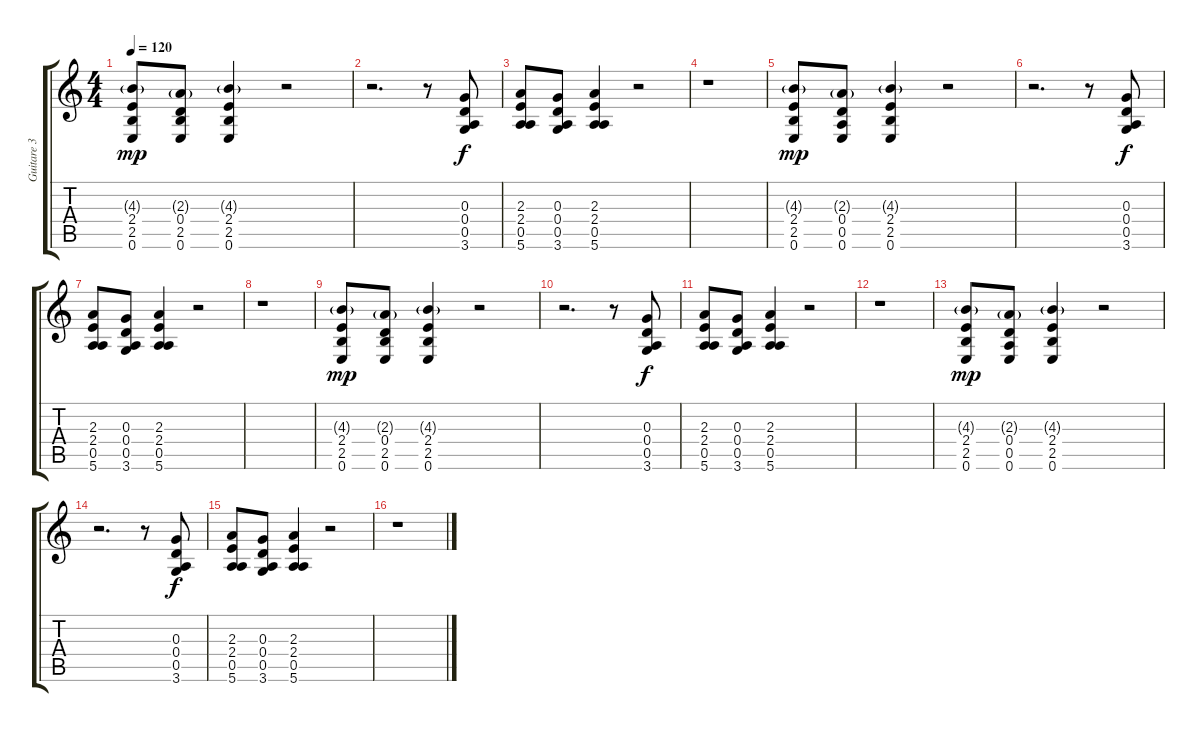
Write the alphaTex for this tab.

\track ("Guitare 3" "Guitare 3") {instrument distortionguitar}
\staff {score tabs}
\tuning (E4 B3 G3 D3 A2 E2) {hide}
\ts (4 4)
\tempo 120
\clef g2
\ks c
(4.3{g} 2.4 2.5 0.6).8{dy mp} (2.3{g} 0.4 2.5 0.6).8 (4.3{g} 2.4 2.5 0.6).4 r.2 |
r.2{d} r.8 (0.3 0.4 0.5 3.6).8{dy f} |
(2.3 2.4 0.5 5.6).8 (0.3 0.4 0.5 3.6).8 (2.3 2.4 0.5 5.6).4 r.2 |
r.1 |
(4.3{g} 2.4 2.5 0.6).8{dy mp} (2.3{g} 0.4 0.5 0.6).8 (4.3{g} 2.4 2.5 0.6).4 r.2 |
r.2{d} r.8 (0.3 0.4 0.5 3.6).8{dy f} |
(2.3 2.4 0.5 5.6).8 (0.3 0.4 0.5 3.6).8 (2.3 2.4 0.5 5.6).4 r.2 |
r.1 |
(4.3{g} 2.4 2.5 0.6).8{dy mp} (2.3{g} 0.4 2.5 0.6).8 (4.3{g} 2.4 2.5 0.6).4 r.2 |
r.2{d} r.8 (0.3 0.4 0.5 3.6).8{dy f} |
(2.3 2.4 0.5 5.6).8 (0.3 0.4 0.5 3.6).8 (2.3 2.4 0.5 5.6).4 r.2 |
r.1 |
(4.3{g} 2.4 2.5 0.6).8{dy mp} (2.3{g} 0.4 0.5 0.6).8 (4.3{g} 2.4 2.5 0.6).4 r.2 |
r.2{d} r.8 (0.3 0.4 0.5 3.6).8{dy f} |
(2.3 2.4 0.5 5.6).8 (0.3 0.4 0.5 3.6).8 (2.3 2.4 0.5 5.6).4 r.2 |
r.1
